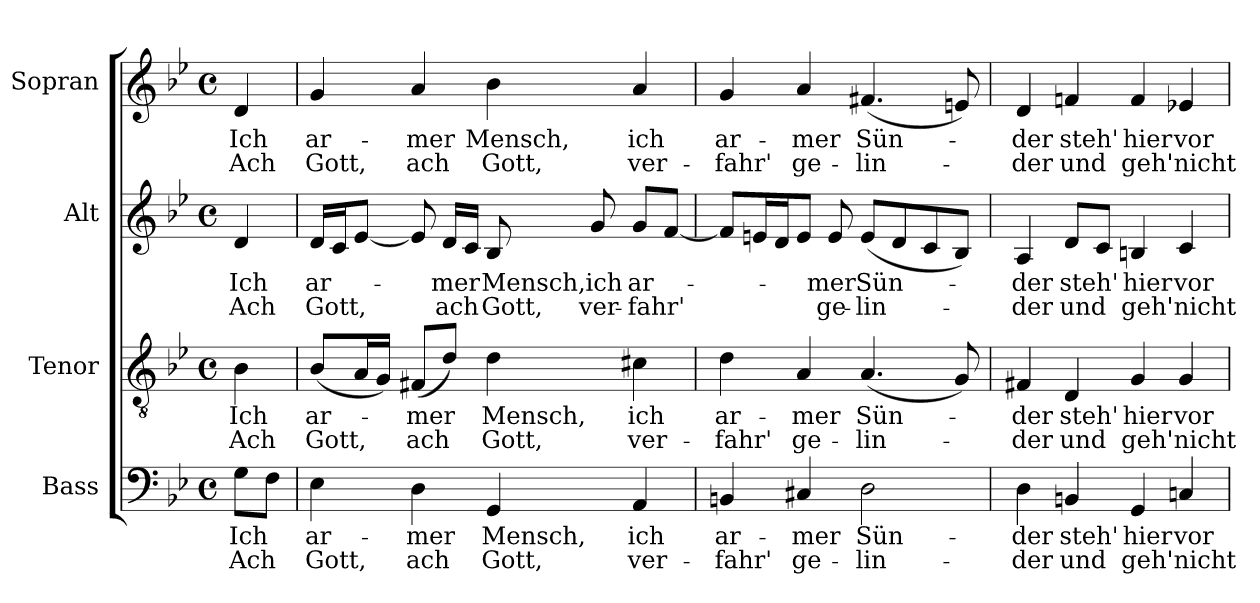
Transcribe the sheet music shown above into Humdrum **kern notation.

**kern	**text	**text	**kern	**text	**text	**kern	**text	**text	**kern	**text	**text
*part4	*part4	*part4	*part3	*part3	*part3	*part2	*part2	*part2	*part1	*part1	*part1
*staff4	*staff4	*staff4	*staff3	*staff3	*staff3	*staff2	*staff2	*staff2	*staff1	*staff1	*staff1
*I"Bass	*	*	*I"Tenor	*	*	*I"Alt	*	*	*I"Sopran	*	*
*I'B.	*	*	*I'T.	*	*	*I'A.	*	*	*I'S.	*	*
!!LO:PB:g=z
*clefF4	*	*	*clefGv2	*	*	*clefG2	*	*	*clefG2	*	*
*	*	*	*ITrd7c12	*	*	*	*	*	*	*	*
*k[b-e-]	*	*	*k[b-e-]	*	*	*k[b-e-]	*	*	*k[b-e-]	*	*
*B-:	*	*	*B-:	*	*	*B-:	*	*	*B-:	*	*
*M4/4	*	*	*M4/4	*	*	*M4/4	*	*	*M4/4	*	*
*met(c)	*	*	*met(c)	*	*	*met(c)	*	*	*met(c)	*	*
=	=	=	=	=	=	=	=	=	=	=	=
!	!LO:LY:b:color=#000000	!LO:LY:b:color=#000000	!	!	!	!	!	!	!	!	!
!	!	!	!	!LO:LY:b:color=#000000	!LO:LY:b:color=#000000	!	!	!	!	!	!
!	!	!	!	!	!	!	!LO:LY:b:color=#000000	!LO:LY:b:color=#000000	!	!	!
!	!	!	!	!	!	!	!	!	!	!LO:LY:b:color=#000000	!LO:LY:b:color=#000000
8Gi\L	Ich	Ach	4BB-i\	Ich	Ach	4di/	Ich	Ach	4di/	Ich	Ach
8Fi\J	.	.	.	.	.	.	.	.	.	.	.
=1	=1	=1	=1	=1	=1	=1	=1	=1	=1	=1	=1
!	!LO:LY:b:color=#000000	!LO:LY:b:color=#000000	!	!	!	!	!	!	!	!	!
!	!	!	!	!LO:LY:b:color=#000000	!LO:LY:b:color=#000000	!	!	!	!	!	!
!	!	!	!	!	!	!	!LO:LY:b:color=#000000	!LO:LY:b:color=#000000	!	!	!
!	!	!	!	!	!	!	!	!	!	!LO:LY:b:color=#000000	!LO:LY:b:color=#000000
4E-i\	ar-	Gott,	(8BB-i/L	ar-	Gott,	16di/LL	ar-	Gott,	4gi/	ar-	Gott,
.	.	.	.	.	.	16ci/J	.	.	.	.	.
.	.	.	16AAi/L	.	.	[<8e-i/J	.	.	.	.	.
.	.	.	16GGi/JJ)	.	.	.	.	.	.	.	.
!	!LO:LY:b:color=#000000	!LO:LY:b:color=#000000	!	!	!	!	!	!	!	!	!
!	!	!	!	!LO:LY:b:color=#000000	!LO:LY:b:color=#000000	!	!	!	!	!	!
!	!	!	!	!	!	!	!	!	!	!LO:LY:b:color=#000000	!LO:LY:b:color=#000000
4Di\	-mer	ach	(8FF#Xi/L	-mer	ach	8e-i/]	.	.	4ai/	-mer	ach
!	!	!	!	!	!	!	!LO:LY:b:color=#000000	!LO:LY:b:color=#000000	!	!	!
.	.	.	8Di/J)	.	.	16di/LL	-mer	ach	.	.	.
.	.	.	.	.	.	16ci/JJ	.	.	.	.	.
!	!LO:LY:b:color=#000000	!LO:LY:b:color=#000000	!	!	!	!	!	!	!	!	!
!	!	!	!	!LO:LY:b:color=#000000	!LO:LY:b:color=#000000	!	!	!	!	!	!
!	!	!	!	!	!	!	!LO:LY:b:color=#000000	!LO:LY:b:color=#000000	!	!	!
!	!	!	!	!	!	!	!	!	!	!LO:LY:b:color=#000000	!LO:LY:b:color=#000000
4GGi/	Mensch,	Gott,	4Di\	Mensch,	Gott,	8B-i/	Mensch,	Gott,	4b-i\	Mensch,	Gott,
!	!	!	!	!	!	!	!LO:LY:b:color=#000000	!LO:LY:b:color=#000000	!	!	!
.	.	.	.	.	.	8gi/	ich	ver-	.	.	.
!	!LO:LY:b:color=#000000	!LO:LY:b:color=#000000	!	!	!	!	!	!	!	!	!
!	!	!	!	!LO:LY:b:color=#000000	!LO:LY:b:color=#000000	!	!	!	!	!	!
!	!	!	!	!	!	!	!LO:LY:b:color=#000000	!LO:LY:b:color=#000000	!	!	!
!	!	!	!	!	!	!	!	!	!	!LO:LY:b:color=#000000	!LO:LY:b:color=#000000
4AAi/	ich	ver-	4C#Xi\	ich	ver-	8gi/L	ar-	-fahr'	4ai/	ich	ver-
.	.	.	.	.	.	[<8fi/J	.	.	.	.	.
=2	=2	=2	=2	=2	=2	=2	=2	=2	=2	=2	=2
!	!LO:LY:b:color=#000000	!LO:LY:b:color=#000000	!	!	!	!	!	!	!	!	!
!	!	!	!	!LO:LY:b:color=#000000	!LO:LY:b:color=#000000	!	!	!	!	!	!
!	!	!	!	!	!	!	!	!	!	!LO:LY:b:color=#000000	!LO:LY:b:color=#000000
4BBni/	ar-	-fahr'	4Di\	ar-	-fahr'	8fi/L]	.	.	4gi/	ar-	-fahr'
.	.	.	.	.	.	16eni/L	.	.	.	.	.
.	.	.	.	.	.	16di/J	.	.	.	.	.
!	!LO:LY:b:color=#000000	!LO:LY:b:color=#000000	!	!	!	!	!	!	!	!	!
!	!	!	!	!LO:LY:b:color=#000000	!LO:LY:b:color=#000000	!	!	!	!	!	!
!	!	!	!	!	!	!	!	!	!	!LO:LY:b:color=#000000	!LO:LY:b:color=#000000
4C#Xi/	-mer	ge-	4AAi/	-mer	ge-	8ei/J	.	.	4ai/	-mer	ge-
!	!	!	!	!	!	!	!LO:LY:b:color=#000000	!LO:LY:b:color=#000000	!	!	!
.	.	.	.	.	.	8ei/	-mer	ge-	.	.	.
!	!LO:LY:b:color=#000000	!LO:LY:b:color=#000000	!	!	!	!	!	!	!	!	!
!	!	!	!	!LO:LY:b:color=#000000	!LO:LY:b:color=#000000	!	!	!	!	!	!
!	!	!	!	!	!	!	!LO:LY:b:color=#000000	!LO:LY:b:color=#000000	!	!	!
!	!	!	!	!	!	!	!	!	!	!LO:LY:b:color=#000000	!LO:LY:b:color=#000000
2Di\	Sün-	-lin-	(4.AAi/	Sün-	-lin-	(8ei/L	Sün-	-lin-	(4.f#Xi/	Sün-	-lin-
.	.	.	.	.	.	8di/	.	.	.	.	.
.	.	.	.	.	.	8ci/	.	.	.	.	.
.	.	.	8GGi/)	.	.	8B-i/J)	.	.	8eni/)	.	.
!!LO:LB:g=z
=3	=3	=3	=3	=3	=3	=3	=3	=3	=3	=3	=3
!	!LO:LY:b:color=#000000	!LO:LY:b:color=#000000	!	!	!	!	!	!	!	!	!
!	!	!	!	!LO:LY:b:color=#000000	!LO:LY:b:color=#000000	!	!	!	!	!	!
!	!	!	!	!	!	!	!LO:LY:b:color=#000000	!LO:LY:b:color=#000000	!	!	!
!	!	!	!	!	!	!	!	!	!	!LO:LY:b:color=#000000	!LO:LY:b:color=#000000
4Di\	-der	-der	4FF#Xi/	-der	-der	4Ai/	-der	-der	4dZi/	-der	-der
!	!LO:LY:b:color=#000000	!LO:LY:b:color=#000000	!	!	!	!	!	!	!	!	!
!	!	!	!	!LO:LY:b:color=#000000	!LO:LY:b:color=#000000	!	!	!	!	!	!
!	!	!	!	!	!	!	!LO:LY:b:color=#000000	!LO:LY:b:color=#000000	!	!	!
!	!	!	!	!	!	!	!	!	!	!LO:LY:b:color=#000000	!LO:LY:b:color=#000000
4BBni/	steh'	und	4DDi/	steh'	und	8di/L	steh'	und	4fni/	steh'	und
.	.	.	.	.	.	8ci/J	.	.	.	.	.
!	!LO:LY:b:color=#000000	!LO:LY:b:color=#000000	!	!	!	!	!	!	!	!	!
!	!	!	!	!LO:LY:b:color=#000000	!LO:LY:b:color=#000000	!	!	!	!	!	!
!	!	!	!	!	!	!	!LO:LY:b:color=#000000	!LO:LY:b:color=#000000	!	!	!
!	!	!	!	!	!	!	!	!	!	!LO:LY:b:color=#000000	!LO:LY:b:color=#000000
4GGi/	hier	geh'	4GGi/	hier	geh'	4Bni/	hier	geh'	4fi/	hier	geh'
!	!LO:LY:b:color=#000000	!LO:LY:b:color=#000000	!	!	!	!	!	!	!	!	!
!	!	!	!	!LO:LY:b:color=#000000	!LO:LY:b:color=#000000	!	!	!	!	!	!
!	!	!	!	!	!	!	!LO:LY:b:color=#000000	!LO:LY:b:color=#000000	!	!	!
!	!	!	!	!	!	!	!	!	!	!LO:LY:b:color=#000000	!LO:LY:b:color=#000000
4Cni/	vor	nicht	4GGi/	vor	nicht	4ci/	vor	nicht	4e-Xi/	vor	nicht
=	=	=	=	=	=	=	=	=	=	=	=
*-	*-	*-	*-	*-	*-	*-	*-	*-	*-	*-	*-
